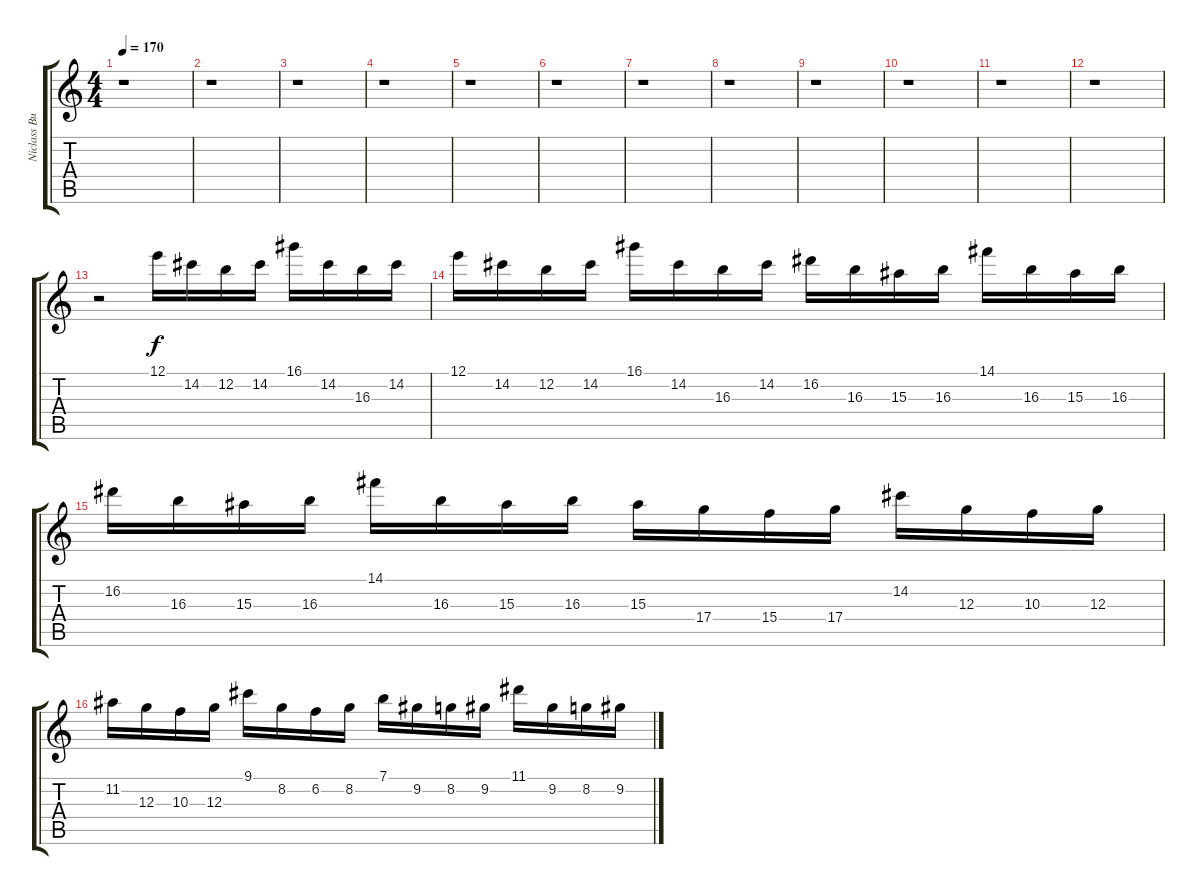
\track ("Niclass Buss" "Niclass Bu") {instrument overdrivenguitar}
\staff {score tabs}
\tuning (E4 B3 G3 D3 A2 E2) {hide}
\ts (4 4)
\tempo 170
\clef g2
\ks c
r.1{dy f} |
r.1 |
r.1 |
r.1 |
r.1 |
r.1 |
r.1 |
r.1 |
r.1 |
r.1 |
r.1 |
r.1 |
r.2 12.1.16 14.2.16 12.2.16 14.2.16 16.1.16 14.2.16 16.3.16 14.2.16 |
12.1.16 14.2.16 12.2.16 14.2.16 16.1.16 14.2.16 16.3.16 14.2.16 16.2.16 16.3.16 15.3.16 16.3.16 14.1.16 16.3.16 15.3.16 16.3.16 |
16.2.16 16.3.16 15.3.16 16.3.16 14.1.16 16.3.16 15.3.16 16.3.16 15.3.16 17.4.16 15.4.16 17.4.16 14.2.16 12.3.16 10.3.16 12.3.16 |
11.2.16 12.3.16 10.3.16 12.3.16 9.1.16 8.2.16 6.2.16 8.2.16 7.1.16 9.2.16 8.2.16 9.2.16 11.1.16 9.2.16 8.2.16 9.2.16
